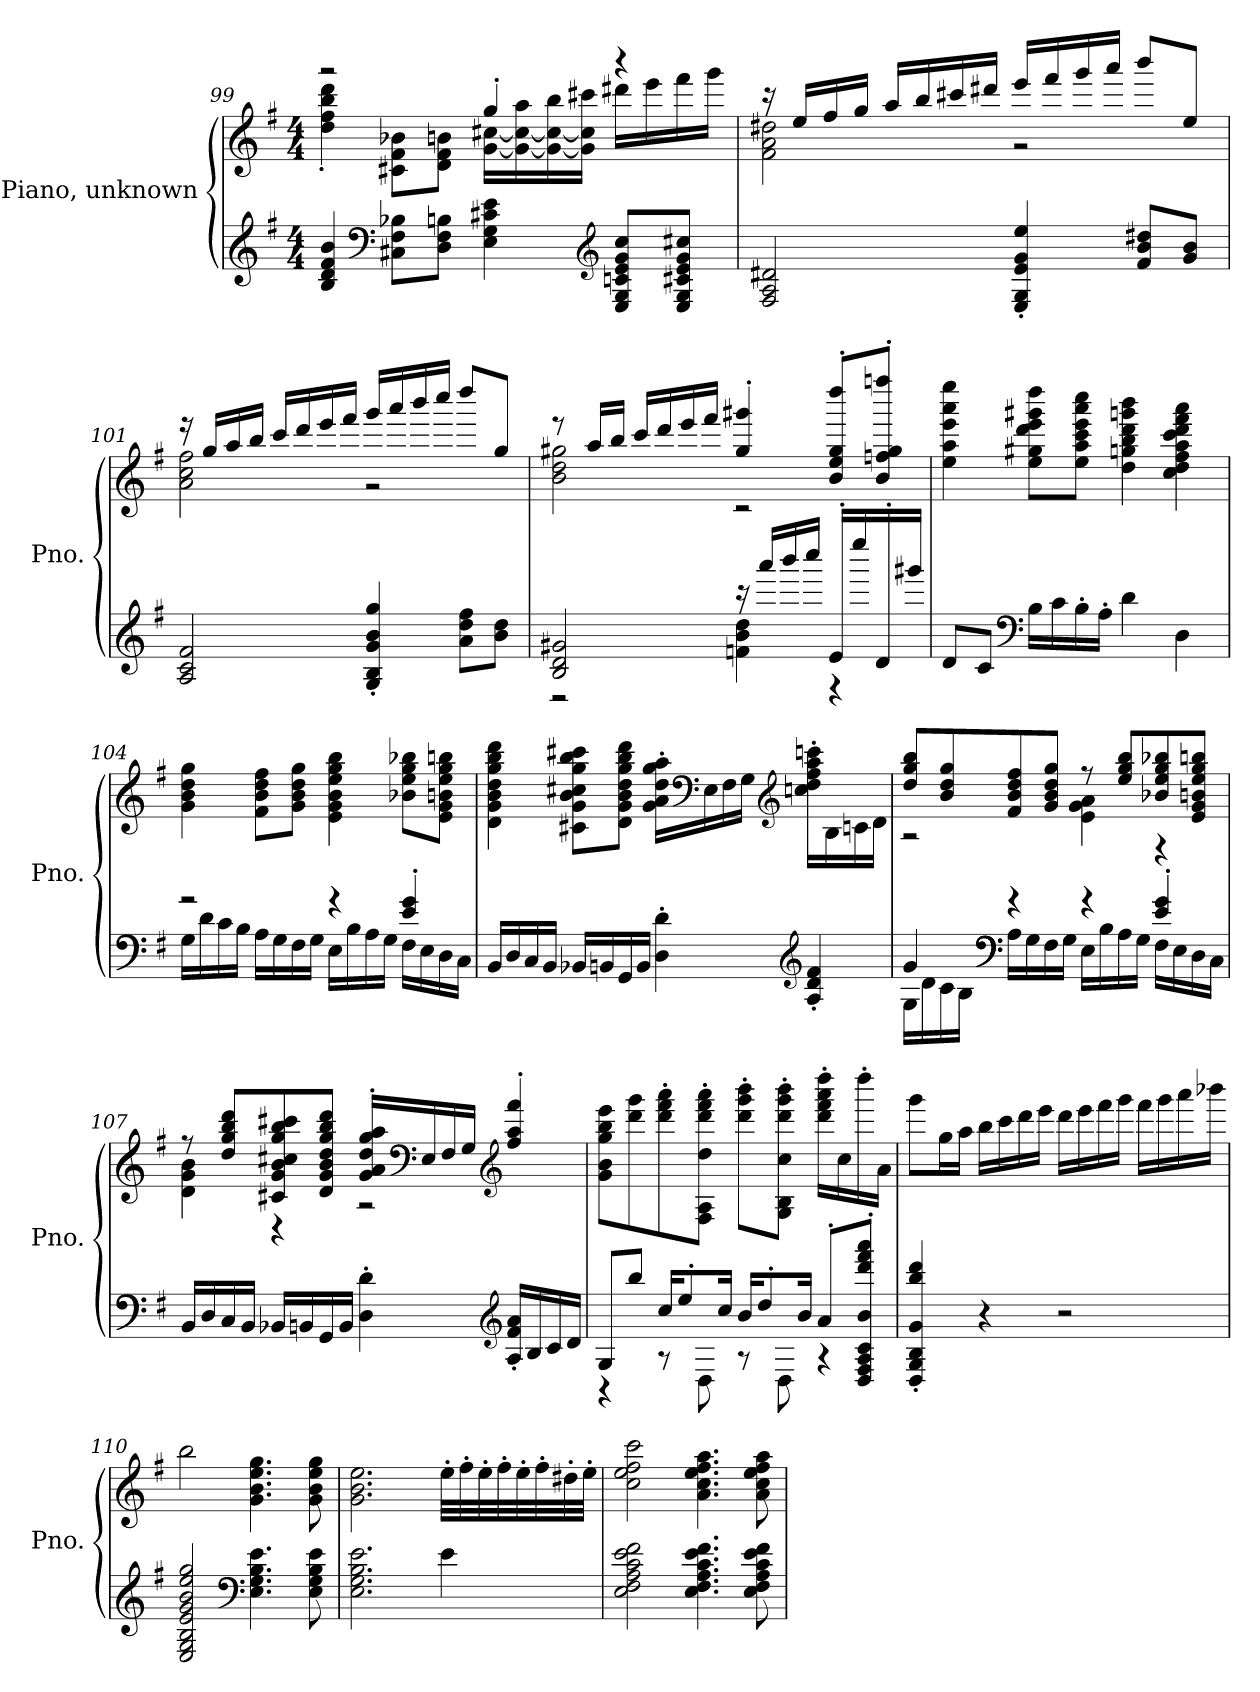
**kern	**kern
*part1	*part1
*staff2	*staff1
*I"Piano, unknown	*
*I'Pno.	*
*clefG2	*clefG2
*k[f#]	*k[f#]
*M4/4	*M4/4
=99	=99
*	*^
4B/ 4d/ 4f#/ 4b/	2r	4dd\' 4ff#\' 4bb\' 4ddd\'
*clefF4	*	*
8C#X\ 8F#\ 8B-X\L	.	8c#X\ 8f#\ 8b-X\L
8D\ 8F#\ 8Bn\J	.	8d\ 8f#\ 8bn\J
4E\ 4G\ 4c#X\ 4e\	4gg'/	[16g\ [16cc#X\LL
.	.	16g\_ 16cc#\_ 16aa\
.	.	16g\_ 16cc#\_ 16bb\
.	.	16g\] 16cc#\] 16ccc#X\JJ
*clefG2	*	*
8E/ 8G/ 8cn/ 8e/ 8g/ 8cc/L	4r	16ddd#X\LL
.	.	16eee\
8E/ 8G/ 8c#X/ 8e/ 8g/ 8cc#X/J	.	16fff#\
.	.	16ggg\JJ
!!LO:LB:g=z	!!
=100	=100	=100
2F#/ 2A/ 2d#X/	16r	2f#\ 2a\ 2dd#X\
.	16ee/LL	.
.	16ff#/	.
.	16gg/JJ	.
.	16aa/LL	.
.	16bb/	.
.	16ccc#X/	.
.	16ddd#X/JJ	.
4E/' 4G/' 4e/' 4g/' 4ee/'	16eee/LL	2r
.	16fff#/	.
.	16ggg/	.
.	16aaa/JJ	.
8f#/ 8b/ 8dd#X/L	8bbb/L	.
8g/ 8b/J	8ee/J	.
=101	=101	=101
2A/ 2c/ 2f#/	16r	2a\ 2cc\ 2ff#\
.	16gg/LL	.
.	16aa/	.
.	16bb/JJ	.
.	16ccc/LL	.
.	16ddd/	.
.	16eee/	.
.	16fff#/JJ	.
4G/' 4B/' 4g/' 4b/' 4gg/'	16ggg/LL	2r
.	16aaa/	.
.	16bbb/	.
.	16cccc/JJ	.
8a\ 8dd\ 8ff#\L	8dddd/L	.
8b\ 8dd\J	8gg/J	.
!!LO:PB:g=z	!!
=102	=102	=102
*^	*	*
2B/ 2d/ 2g#X/	2r	8r	2b\ 2dd\ 2gg#X\
.	.	16aa/LL	.
.	.	16bb/JJ	.
.	.	16ccc/LL	.
.	.	16ddd/	.
.	.	16eee/	.
.	.	16fff#/JJ	.
16r	4fn\ 4b\ 4dd\	4gg#/' 4ggg#X/'	2r
16aaa/LL	.	.	.
16bbb/	.	.	.
16cccc/JJ	.	.	.
16e'/LL	4r	8b/' 8ee/' 8gg#/' 8dddd/'L	.
16eeee/	.	.	.
16d'/	.	8b/' 8ffn/' 8gg#/' 8ffffn/'J	.
16ggg#X/JJ	.	.	.
*v	*v	*	*
*	*v	*v
=103	=103
8d/L	4ee\ 4aa\ 4eee\ 4aaa\ 4eeee\
8c/J	.
*clefF4	*
16B\LL	8ee\ 8gg#X\ 8ddd\ 8eee\ 8ggg#X\ 8dddd\L
16c\	.
16B'\	8ee\ 8aa\ 8ccc\ 8eee\ 8aaa\ 8cccc\J
16A'\JJ	.
4d\	4dd\ 4ggn\ 4bb\ 4ddd\ 4gggn\ 4bbb\
4D\	4cc\ 4dd\ 4ff#\ 4aa\ 4ccc\ 4ddd\ 4fff#\ 4aaa\
!!LO:LB:g=z
=104	=104
*^	*
2r	16G\LL	4g\ 4b\ 4dd\ 4gg\
.	16d\	.
.	16c\	.
.	16B\JJ	.
.	16A\LL	8f#\ 8b\ 8dd\ 8ff#\L
.	16G\	.
.	16F#\	8g\ 8b\ 8dd\ 8gg\J
.	16G\JJ	.
4r	16E\LL	4e\ 4g\ 4b\ 4ee\ 4gg\ 4bb\
.	16B\	.
.	16A\	.
.	16G\JJ	.
4e/' 4g/'	16F#\LL	8b-X\ 8ee\ 8gg\ 8bb-X\L
.	16E\	.
.	16D\	8e\ 8g\ 8bn\ 8ee\ 8gg\ 8bbn\J
.	16C\JJ	.
*v	*v	*
=105	=105
16BB/LL	4d\ 4g\ 4b\ 4dd\ 4gg\ 4bb\ 4ddd\
16D/	.
16C/	.
16BB/JJ	.
16BB-X/LL	8c#X\ 8g\ 8b\ 8cc#X\ 8gg\ 8bb\ 8ccc#X\L
16BBn/	.
16GG/	8d\ 8g\ 8b\ 8dd\ 8gg\ 8bb\ 8ddd\J
16BB/JJ	.
4D\' 4d\'	16g\' 16a\' 16dd\' 16gg\' 16aa\'LL
*	*clefF4
.	16E\
.	16F#\
.	16G\JJ
*clefG2	*clefG2
4A/' 4d/' 4f#/'	16ccn\' 16dd\' 16ff#\' 16aa\' 16cccn\'LL
.	16B\
.	16cn\
.	16d\JJ
!!LO:LB:g=z
=106	=106
*^	*^
4g/	16G\LL	8dd/ 8gg/ 8bb/L	2r
.	16d\	.	.
.	16c\	8b/ 8dd/ 8gg/	.
.	16B\JJ	.	.
*clefF4	*	*	*
4r	16A\LL	8f#/ 8b/ 8dd/ 8ff#/	.
.	16G\	.	.
.	16F#\	8g/ 8b/ 8dd/ 8gg/J	.
.	16G\JJ	.	.
4r	16E\LL	8r	4e\ 4g\ 4a\
.	16B\	.	.
.	16A\	8ee/ 8gg/ 8bb/L	.
.	16G\JJ	.	.
4e/' 4g/'	16F#\LL	8b-X/ 8ee/ 8gg/ 8bb-X/	4r
.	16E\	.	.
.	16D\	8e/ 8g/ 8bn/ 8ee/ 8gg/ 8bbn/J	.
.	16C\JJ	.	.
*v	*v	*	*
=107	=107	=107
16BB/LL	8r	4d\ 4g\ 4b\
16D/	.	.
16C/	8dd/ 8gg/ 8bb/ 8ddd/L	.
16BB/JJ	.	.
16BB-X/LL	8c#X/ 8g/ 8b/ 8cc#X/ 8gg/ 8bb/ 8ccc#X/	4r
16BBn/	.	.
16GG/	8d/ 8g/ 8b/ 8dd/ 8gg/ 8bb/ 8ddd/J	.
16BB/JJ	.	.
4D\' 4d\'	16g/' 16a/' 16dd/' 16gg/' 16aa/'LL	2r
*	*clefF4	*
.	16E/	.
.	16F#/	.
.	16G/JJ	.
*clefG2	*clefG2	*
16A/' 16f#/' 16a/'LL	4ff#/' 4aa/' 4fff#/'	.
16B/	.	.
16c/	.	.
16d/JJ	.	.
*	*v	*v
!!LO:LB:g=z
=108	=108
*^	*
8G/L	4r	8g\ 8b\ 8gg\ 8bb\ 8eee\L
8bb/J	.	8ddd\ 8ggg\
16cc/KL	8r	8ddd\' 8fff#\' 8aaa\'
8ee'/	.	.
.	8D\	8F#\' 8A\' 8dd\' 8ddd\' 8fff#\' 8aaa\'J
16cc/Jk	.	.
16b/KL	8r	8ddd\' 8ggg\' 8bbb\'L
8dd'/	.	.
.	8D\	8G\' 8B\' 8cc\' 8ddd\' 8ggg\' 8bbb\'J
16b/Jk	.	.
8a'/L	4r	16ddd\' 16fff#\' 16aaa\' 16dddd\'LL
.	.	16cc\
8D/' 8F#/' 8A/' 8c/' 8b/' 8ddd/' 8fff#/' 8aaa/'J	.	16dddd'\
.	.	16a\JJ
*v	*v	*
=109	=109
4D/' 4G/' 4B/' 4g/' 4bb/' 4ddd/'	8ggg\L
.	16gg\L
.	16aa\JJ
4r	16bb\LL
.	16ccc\
.	16ddd\
.	16eee\JJ
2r	16ddd\LL
.	16eee\
.	16fff#\
.	16ggg\JJ
.	16fff#\LL
.	16ggg\
.	16aaa\
.	16bbb-X\JJ
=110	=110
2E/ 2G/ 2B/ 2e/ 2g/ 2b/ 2ee/ 2gg/	2bb\
*clefF4	*
4.E\ 4.G\ 4.B\ 4.e\	4.g\ 4.b\ 4.ee\ 4.gg\
8E\ 8G\ 8B\ 8e\	8g\ 8b\ 8ee\ 8gg\
!!LO:LB:g=z
=111	=111
2.E\ 2.G\ 2.B\ 2.e\	2.g\ 2.b\ 2.ee\
4e\	32ee'\LLL
.	32ff#'\
.	32ee'\
.	32ff#'\
.	32ee'\
.	32ff#'\
.	32dd#X'\
.	32ee'\JJJ
=112	=112
2E\ 2F#\ 2A\ 2c\ 2e\ 2f#\	2cc\ 2ee\ 2ff#\ 2ccc\
4.E\ 4.F#\ 4.A\ 4.c\ 4.e\ 4.f#\	4.a\ 4.cc\ 4.ee\ 4.ff#\ 4.aa\
8E\ 8F#\ 8A\ 8c\ 8e\ 8f#\	8a\ 8cc\ 8ee\ 8ff#\ 8aa\
=	=
*-	*-
